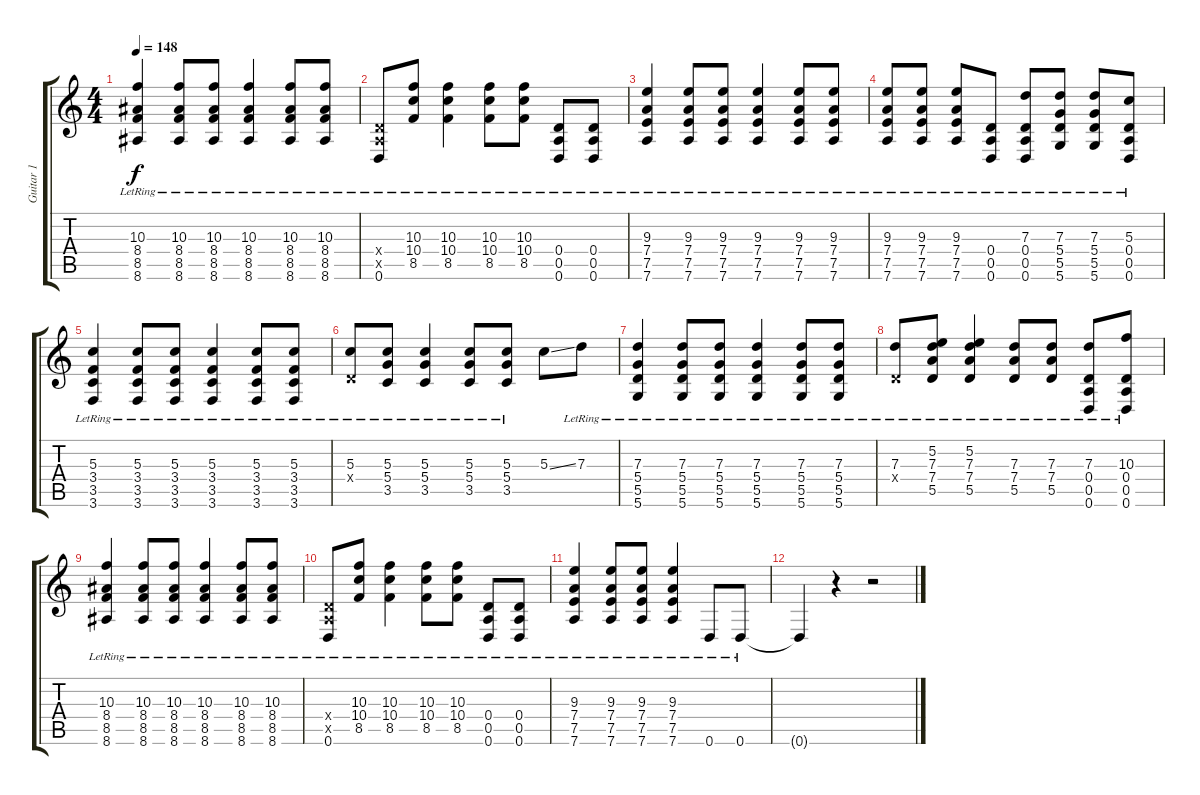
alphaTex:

\track ("Guitar 1" "Guitar 1") {instrument electricguitarclean}
\staff {score tabs}
\tuning (E4 B3 G3 D3 A2 D2) {hide}
\ts (4 4)
\tempo 148
\clef g2
\ks c
(10.3{lr} 8.4{lr} 8.5{lr} 8.6{lr}).4{dy f} (10.3{lr} 8.4{lr} 8.5{lr} 8.6{lr}).8 (10.3{lr} 8.4{lr} 8.5{lr} 8.6{lr}).8 (10.3{lr} 8.4{lr} 8.5{lr} 8.6{lr}).4 (10.3{lr} 8.4{lr} 8.5{lr} 8.6{lr}).8 (10.3{lr} 8.4{lr} 8.5{lr} 8.6{lr}).8 |
(0.4{x} 0.5{x} 0.6{lr}).8 (10.3{lr} 10.4{lr} 8.5{lr}).8 (10.3{lr} 10.4{lr} 8.5{lr}).4 (10.3{lr} 10.4{lr} 8.5{lr}).8 (10.3{lr} 10.4{lr} 8.5{lr}).8 (0.4{lr} 0.5{lr} 0.6{lr}).8 (0.4{lr} 0.5{lr} 0.6{lr}).8 |
(9.3{lr} 7.4{lr} 7.5{lr} 7.6{lr}).4 (9.3{lr} 7.4{lr} 7.5{lr} 7.6{lr}).8 (9.3{lr} 7.4{lr} 7.5{lr} 7.6{lr}).8 (9.3{lr} 7.4{lr} 7.5{lr} 7.6{lr}).4 (9.3{lr} 7.4{lr} 7.5{lr} 7.6{lr}).8 (9.3{lr} 7.4{lr} 7.5{lr} 7.6{lr}).8 |
(9.3{lr} 7.4{lr} 7.5{lr} 7.6{lr}).8 (9.3{lr} 7.4{lr} 7.5{lr} 7.6{lr}).8 (9.3{lr} 7.4{lr} 7.5{lr} 7.6{lr}).8 (0.4{lr} 0.5{lr} 0.6{lr}).8 (7.3{lr} 0.4{lr} 0.5{lr} 0.6{lr}).8 (7.3{lr} 5.4{lr} 5.5{lr} 5.6{lr}).8 (7.3{lr} 5.4{lr} 5.5{lr} 5.6{lr}).8 (5.3{lr} 0.4{lr} 0.5{lr} 0.6{lr}).8 |
(5.3{lr} 3.4{lr} 3.5{lr} 3.6{lr}).4 (5.3{lr} 3.4{lr} 3.5{lr} 3.6{lr}).8 (5.3{lr} 3.4{lr} 3.5{lr} 3.6{lr}).8 (5.3{lr} 3.4{lr} 3.5{lr} 3.6{lr}).4 (5.3{lr} 3.4{lr} 3.5{lr} 3.6{lr}).8 (5.3{lr} 3.4{lr} 3.5{lr} 3.6{lr}).8 |
(5.3{lr} 0.4{x}).8 (5.3{lr} 5.4{lr} 3.5{lr}).8 (5.3{lr} 5.4{lr} 3.5{lr}).4 (5.3{lr} 5.4{lr} 3.5{lr}).8 (5.3{lr} 5.4{lr} 3.5{lr}).8 5.3{ss}.8 7.3{lr}.8 |
(7.3{lr} 5.4{lr} 5.5{lr} 5.6{lr}).4 (7.3{lr} 5.4{lr} 5.5{lr} 5.6{lr}).8 (7.3{lr} 5.4{lr} 5.5{lr} 5.6{lr}).8 (7.3{lr} 5.4{lr} 5.5{lr} 5.6{lr}).4 (7.3{lr} 5.4{lr} 5.5{lr} 5.6{lr}).8 (7.3{lr} 5.4{lr} 5.5{lr} 5.6{lr}).8 |
(7.3{lr} 0.4{x}).8 (5.2{lr} 7.3{lr} 7.4{lr} 5.5{lr}).8 (5.2{lr} 7.3{lr} 7.4{lr} 5.5{lr}).4 (7.3{lr} 7.4{lr} 5.5{lr}).8 (7.3{lr} 7.4{lr} 5.5{lr}).8 (7.3{lr} 0.4{lr} 0.5{lr} 0.6{lr}).8 (10.3{lr} 0.4{lr} 0.5{lr} 0.6{lr}).8 |
(10.3{lr} 8.4{lr} 8.5{lr} 8.6{lr}).4 (10.3{lr} 8.4{lr} 8.5{lr} 8.6{lr}).8 (10.3{lr} 8.4{lr} 8.5{lr} 8.6{lr}).8 (10.3{lr} 8.4{lr} 8.5{lr} 8.6{lr}).4 (10.3{lr} 8.4{lr} 8.5{lr} 8.6{lr}).8 (10.3{lr} 8.4{lr} 8.5{lr} 8.6{lr}).8 |
(0.4{x} 0.5{x} 0.6{lr}).8 (10.3{lr} 10.4{lr} 8.5{lr}).8 (10.3{lr} 10.4{lr} 8.5{lr}).4 (10.3{lr} 10.4{lr} 8.5{lr}).8 (10.3{lr} 10.4{lr} 8.5{lr}).8 (0.4{lr} 0.5{lr} 0.6{lr}).8 (0.4{lr} 0.5{lr} 0.6{lr}).8 |
(9.3{lr} 7.4{lr} 7.5{lr} 7.6{lr}).4 (9.3{lr} 7.4{lr} 7.5{lr} 7.6{lr}).8 (9.3{lr} 7.4{lr} 7.5{lr} 7.6{lr}).8 (9.3{lr} 7.4{lr} 7.5{lr} 7.6{lr}).4 0.6{lr}.8 0.6{lr}.8 |
0.6{t}.4 r.4 r.2
